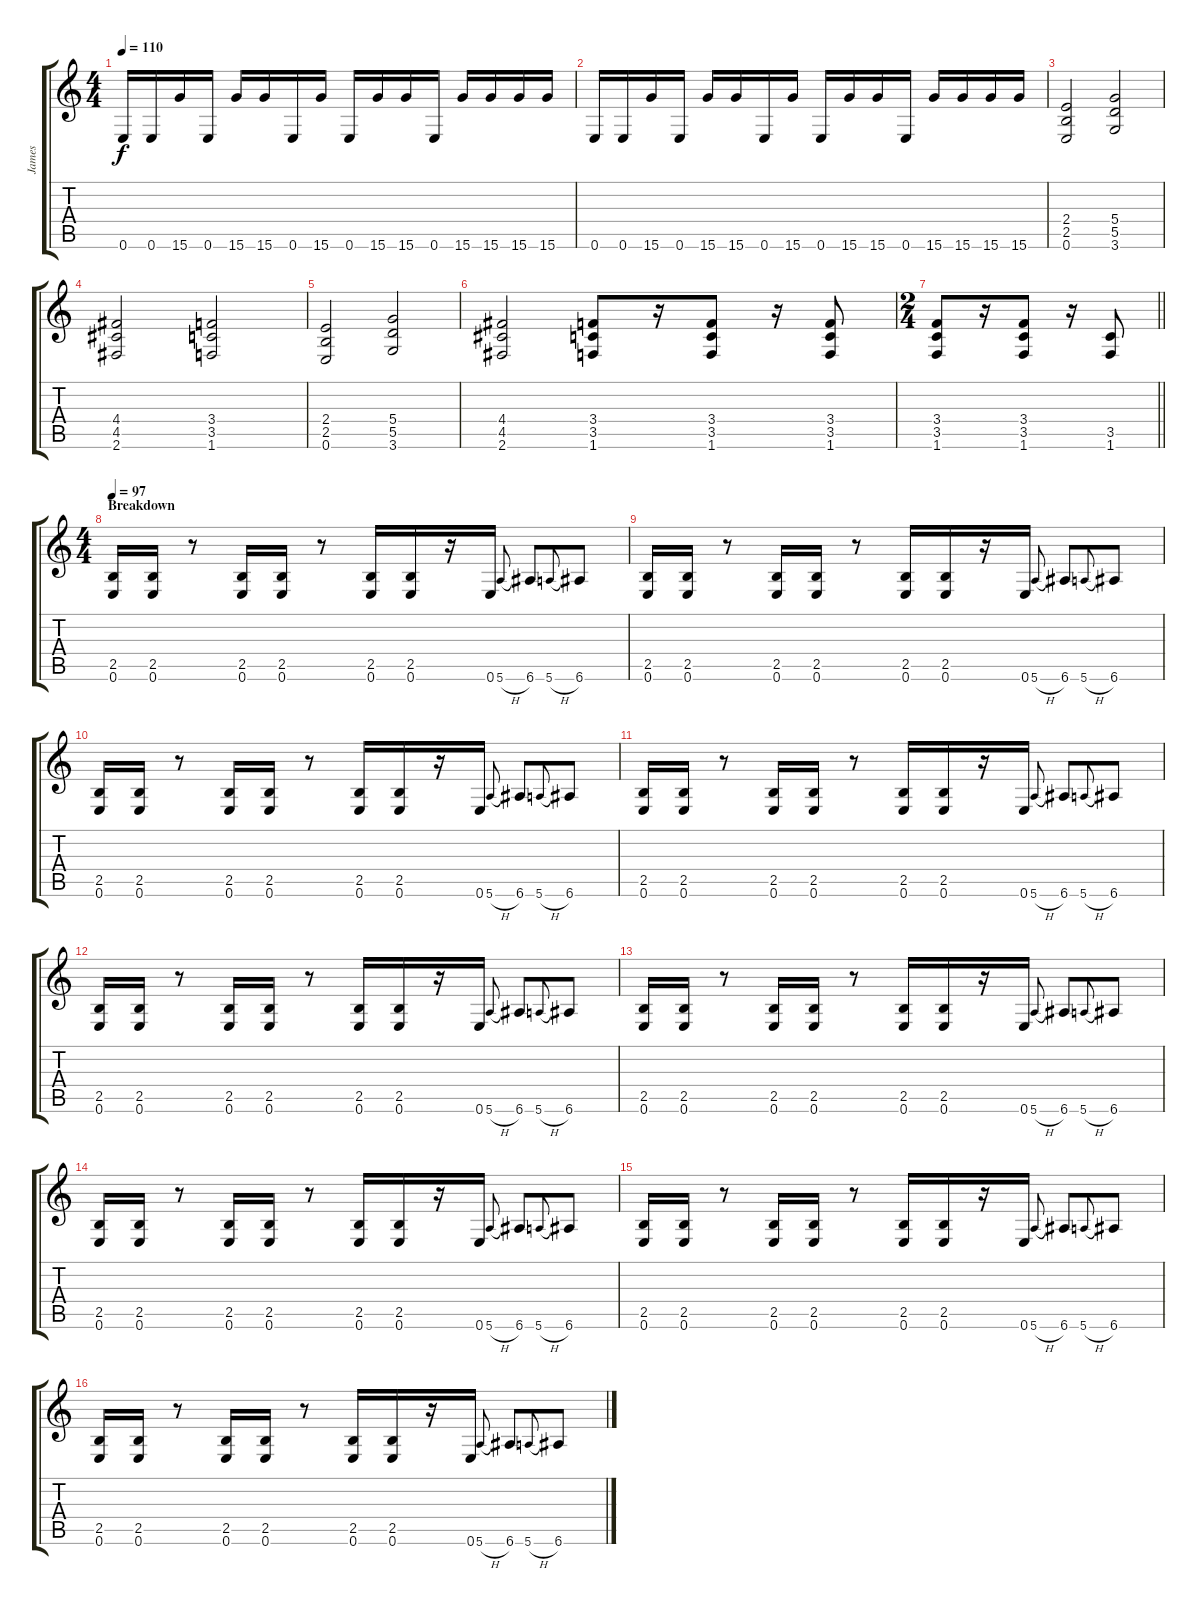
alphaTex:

\track ("James" "James") {instrument distortionguitar}
\staff {score tabs}
\tuning (E4 B3 G3 D3 A2 E2) {hide}
\ts (4 4)
\tempo 110
\clef g2
\ks c
0.6.16{dy f} 0.6.16 15.6.16 0.6.16 15.6.16 15.6.16 0.6.16 15.6.16 0.6.16 15.6.16 15.6.16 0.6.16 15.6.16 15.6.16 15.6.16 15.6.16 |
0.6.16 0.6.16 15.6.16 0.6.16 15.6.16 15.6.16 0.6.16 15.6.16 0.6.16 15.6.16 15.6.16 0.6.16 15.6.16 15.6.16 15.6.16 15.6.16 |
(2.4 2.5 0.6).2 (5.4 5.5 3.6).2 |
(4.4 4.5 2.6).2 (3.4 3.5 1.6).2 |
(2.4 2.5 0.6).2 (5.4 5.5 3.6).2 |
(4.4 4.5 2.6).2 (3.4 3.5 1.6).8 r.16 (3.4 3.5 1.6).8 r.16 (3.4 3.5 1.6).8 |
\ts (2 4)
\barLineRight lightlight
(3.4 3.5 1.6).8 r.16 (3.4 3.5 1.6).8 r.16 (3.5 1.6).8 |
\ts (4 4)
\section ("" "Breakdown")
\tempo 97
(2.5 0.6).16 (2.5 0.6).16 r.8 (2.5 0.6).16 (2.5 0.6).16 r.8 (2.5 0.6).16 (2.5 0.6).16 r.16 0.6.16 5.6{h}.8{gr onbeat} 6.6.8 5.6{h}.8{gr onbeat} 6.6.8 |
(2.5 0.6).16 (2.5 0.6).16 r.8 (2.5 0.6).16 (2.5 0.6).16 r.8 (2.5 0.6).16 (2.5 0.6).16 r.16 0.6.16 5.6{h}.8{gr onbeat} 6.6.8 5.6{h}.8{gr onbeat} 6.6.8 |
(2.5 0.6).16 (2.5 0.6).16 r.8 (2.5 0.6).16 (2.5 0.6).16 r.8 (2.5 0.6).16 (2.5 0.6).16 r.16 0.6.16 5.6{h}.8{gr onbeat} 6.6.8 5.6{h}.8{gr onbeat} 6.6.8 |
(2.5 0.6).16 (2.5 0.6).16 r.8 (2.5 0.6).16 (2.5 0.6).16 r.8 (2.5 0.6).16 (2.5 0.6).16 r.16 0.6.16 5.6{h}.8{gr onbeat} 6.6.8 5.6{h}.8{gr onbeat} 6.6.8 |
(2.5 0.6).16 (2.5 0.6).16 r.8 (2.5 0.6).16 (2.5 0.6).16 r.8 (2.5 0.6).16 (2.5 0.6).16 r.16 0.6.16 5.6{h}.8{gr onbeat} 6.6.8 5.6{h}.8{gr onbeat} 6.6.8 |
(2.5 0.6).16 (2.5 0.6).16 r.8 (2.5 0.6).16 (2.5 0.6).16 r.8 (2.5 0.6).16 (2.5 0.6).16 r.16 0.6.16 5.6{h}.8{gr onbeat} 6.6.8 5.6{h}.8{gr onbeat} 6.6.8 |
(2.5 0.6).16 (2.5 0.6).16 r.8 (2.5 0.6).16 (2.5 0.6).16 r.8 (2.5 0.6).16 (2.5 0.6).16 r.16 0.6.16 5.6{h}.8{gr onbeat} 6.6.8 5.6{h}.8{gr onbeat} 6.6.8 |
(2.5 0.6).16 (2.5 0.6).16 r.8 (2.5 0.6).16 (2.5 0.6).16 r.8 (2.5 0.6).16 (2.5 0.6).16 r.16 0.6.16 5.6{h}.8{gr onbeat} 6.6.8 5.6{h}.8{gr onbeat} 6.6.8 |
(2.5 0.6).16 (2.5 0.6).16 r.8 (2.5 0.6).16 (2.5 0.6).16 r.8 (2.5 0.6).16 (2.5 0.6).16 r.16 0.6.16 5.6{h}.8{gr onbeat} 6.6.8 5.6{h}.8{gr onbeat} 6.6.8
